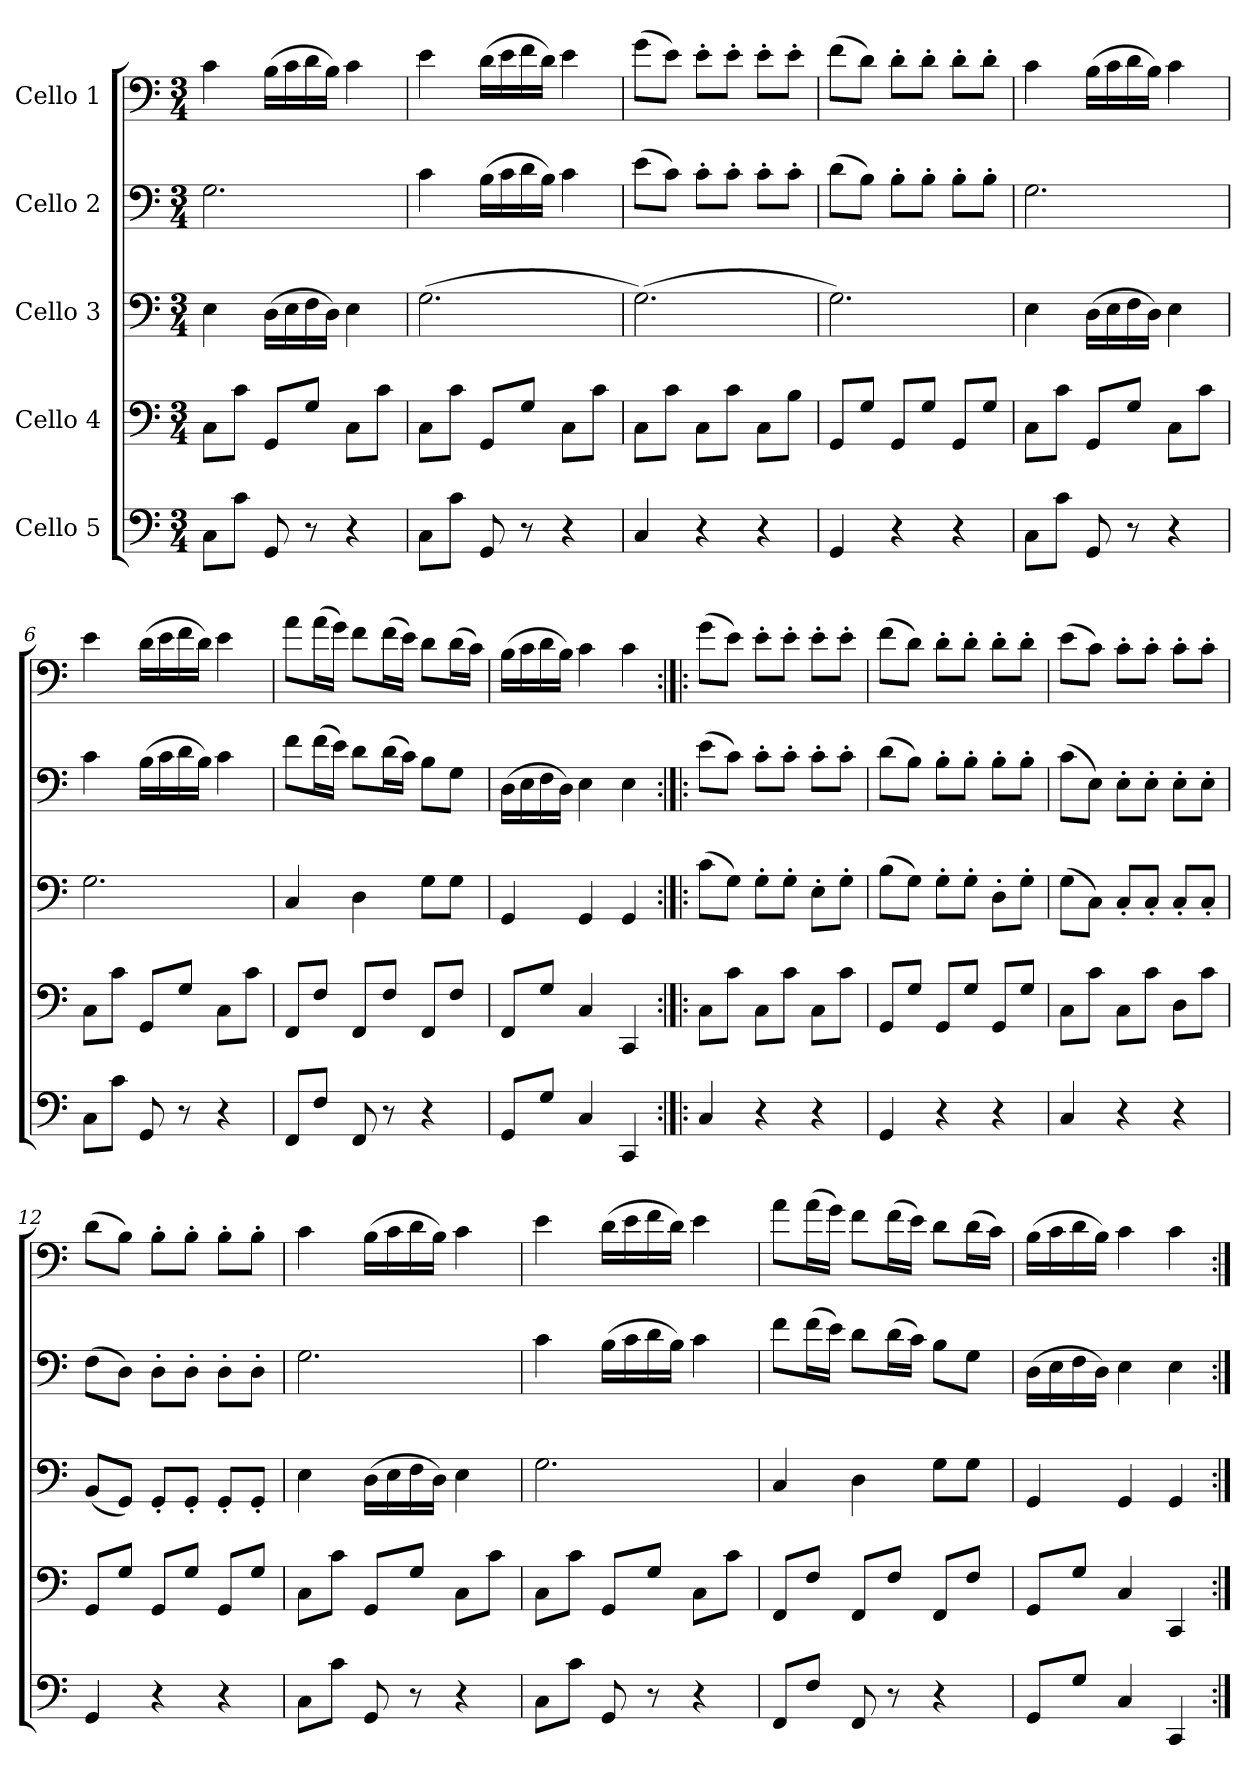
**kern	**kern	**kern	**kern	**kern
*part5	*part4	*part3	*part2	*part1
*staff5	*staff4	*staff3	*staff2	*staff1
*I"Cello 5	*I"Cello 4	*I"Cello 3	*I"Cello 2	*I"Cello 1
*clefF4	*clefF4	*clefF4	*clefF4	*clefF4
*k[]	*k[]	*k[]	*k[]	*k[]
*M3/4	*M3/4	*M3/4	*M3/4	*M3/4
*MM100	*MM100	*MM100	*MM100	*MM100
=1	=1	=1	=1	=1
8C\L	8C\L	4E\	2.G\	4c\
8c\J	8c\J	.	.	.
8GG/	8GG/L	(16D\LL	.	(16B\LL
.	.	16E\	.	16c\
8r	8G/J	16F\	.	16d\
.	.	16D\JJ)	.	16B\JJ)
4r	8C\L	4E\	.	4c\
.	8c\J	.	.	.
=2	=2	=2	=2	=2
8C\L	8C\L	(2.G\	4c\	4e\
8c\J	8c\J	.	.	.
8GG/	8GG/L	.	(16B\LL	(16d\LL
.	.	.	16c\	16e\
8r	8G/J	.	16d\	16f\
.	.	.	16B\JJ)	16d\JJ)
4r	8C\L	.	4c\	4e\
.	8c\J	.	.	.
=3	=3	=3	=3	=3
4C/	8C\L	(2.G\)	(8e\L	(8g\L
.	8c\J	.	8c\J)	8e\J)
4r	8C\L	.	8c'\L	8e'\L
.	8c\J	.	8c'\J	8e'\J
4r	8C\L	.	8c'\L	8e'\L
.	8B\J	.	8c'\J	8e'\J
=4	=4	=4	=4	=4
4GG/	8GG/L	2.G\)	(8d\L	(8f\L
.	8G/J	.	8B\J)	8d\J)
4r	8GG/L	.	8B'\L	8d'\L
.	8G/J	.	8B'\J	8d'\J
4r	8GG/L	.	8B'\L	8d'\L
.	8G/J	.	8B'\J	8d'\J
!!LO:LB:g=z
=5	=5	=5	=5	=5
8C\L	8C\L	4E\	2.G\	4c\
8c\J	8c\J	.	.	.
8GG/	8GG/L	(16D\LL	.	(16B\LL
.	.	16E\	.	16c\
8r	8G/J	16F\	.	16d\
.	.	16D\JJ)	.	16B\JJ)
4r	8C\L	4E\	.	4c\
.	8c\J	.	.	.
=6	=6	=6	=6	=6
8C\L	8C\L	2.G\	4c\	4e\
8c\J	8c\J	.	.	.
8GG/	8GG/L	.	(16B\LL	(16d\LL
.	.	.	16c\	16e\
8r	8G/J	.	16d\	16f\
.	.	.	16B\JJ)	16d\JJ)
4r	8C\L	.	4c\	4e\
.	8c\J	.	.	.
=7	=7	=7	=7	=7
8FF/L	8FF/L	4C/	8f\L	8a\L
8F/J	8F/J	.	(16f\L	(16a\L
.	.	.	16e\JJ)	16g\JJ)
8FF/	8FF/L	4D\	8d\L	8f\L
8r	8F/J	.	(16d\L	(16f\L
.	.	.	16c\JJ)	16e\JJ)
4r	8FF/L	8G\L	8B\L	8d\L
.	8F/J	8G\J	8G\J	(16d\L
.	.	.	.	16c\JJ)
=8	=8	=8	=8	=8
8GG/L	8FF/L	4GG/	(16D\LL	(16B\LL
.	.	.	16E\	16c\
8G/J	8G/J	.	16F\	16d\
.	.	.	16D\JJ)	16B\JJ)
4C/	4C/	4GG/	4E\	4c\
4CC/	4CC/	4GG/	4E\	4c\
!!LO:PB:g=z
=9:|!|:	=9:|!|:	=9:|!|:	=9:|!|:	=9:|!|:
4C/	8C\L	(8c\L	(8e\L	(8g\L
.	8c\J	8G\J)	8c\J)	8e\J)
4r	8C\L	8G'\L	8c'\L	8e'\L
.	8c\J	8G'\J	8c'\J	8e'\J
4r	8C\L	8E'\L	8c'\L	8e'\L
.	8c\J	8G'\J	8c'\J	8e'\J
=10	=10	=10	=10	=10
4GG/	8GG/L	(8B\L	(8d\L	(8f\L
.	8G/J	8G\J)	8B\J)	8d\J)
4r	8GG/L	8G'\L	8B'\L	8d'\L
.	8G/J	8G'\J	8B'\J	8d'\J
4r	8GG/L	8D'\L	8B'\L	8d'\L
.	8G/J	8G'\J	8B'\J	8d'\J
=11	=11	=11	=11	=11
4C/	8C\L	(8G\L	(8c\L	(8e\L
.	8c\J	8C\J)	8E\J)	8c\J)
4r	8C\L	8C'/L	8E'\L	8c'\L
.	8c\J	8C'/J	8E'\J	8c'\J
4r	8D\L	8C'/L	8E'\L	8c'\L
.	8c\J	8C'/J	8E'\J	8c'\J
=12	=12	=12	=12	=12
4GG/	8GG/L	(8BB/L	(8F\L	(8d\L
.	8G/J	8GG/J)	8D\J)	8B\J)
4r	8GG/L	8GG'/L	8D'\L	8B'\L
.	8G/J	8GG'/J	8D'\J	8B'\J
4r	8GG/L	8GG'/L	8D'\L	8B'\L
.	8G/J	8GG'/J	8D'\J	8B'\J
=13	=13	=13	=13	=13
8C\L	8C\L	4E\	2.G\	4c\
8c\J	8c\J	.	.	.
8GG/	8GG/L	(16D\LL	.	(16B\LL
.	.	16E\	.	16c\
8r	8G/J	16F\	.	16d\
.	.	16D\JJ)	.	16B\JJ)
4r	8C\L	4E\	.	4c\
.	8c\J	.	.	.
!!LO:LB:g=z
=14	=14	=14	=14	=14
8C\L	8C\L	2.G\	4c\	4e\
8c\J	8c\J	.	.	.
8GG/	8GG/L	.	(16B\LL	(16d\LL
.	.	.	16c\	16e\
8r	8G/J	.	16d\	16f\
.	.	.	16B\JJ)	16d\JJ)
4r	8C\L	.	4c\	4e\
.	8c\J	.	.	.
=15	=15	=15	=15	=15
8FF/L	8FF/L	4C/	8f\L	8a\L
8F/J	8F/J	.	(16f\L	(16a\L
.	.	.	16e\JJ)	16g\JJ)
8FF/	8FF/L	4D\	8d\L	8f\L
8r	8F/J	.	(16d\L	(16f\L
.	.	.	16c\JJ)	16e\JJ)
4r	8FF/L	8G\L	8B\L	8d\L
.	8F/J	8G\J	8G\J	(16d\L
.	.	.	.	16c\JJ)
=16	=16	=16	=16	=16
8GG/L	8GG/L	4GG/	(16D\LL	(16B\LL
.	.	.	16E\	16c\
8G/J	8G/J	.	16F\	16d\
.	.	.	16D\JJ)	16B\JJ)
4C/	4C/	4GG/	4E\	4c\
4CC/	4CC/	4GG/	4E\	4c\
=:|!	=:|!	=:|!	=:|!	=:|!
*-	*-	*-	*-	*-
